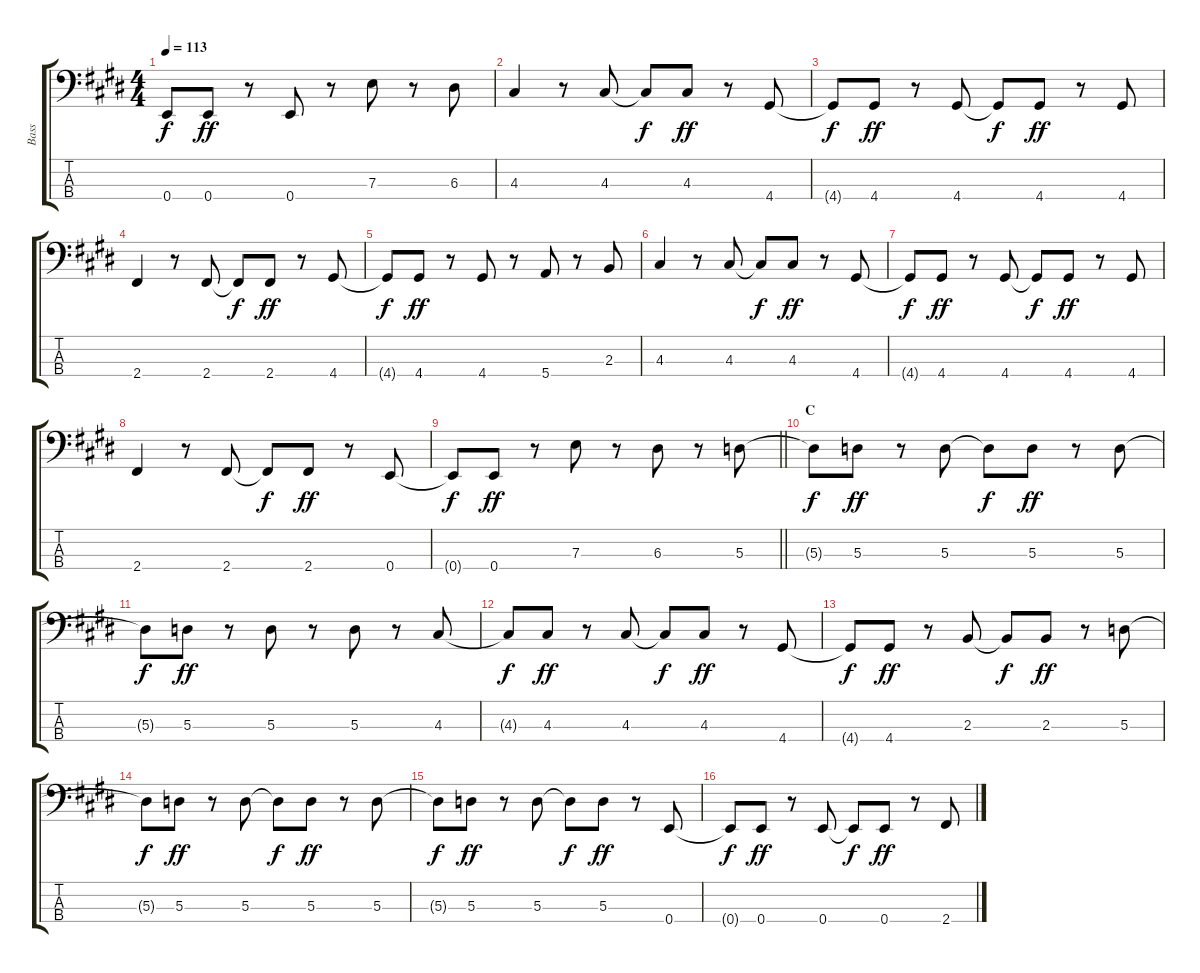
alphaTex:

\track ("Bass" "Bass") {instrument electricbassfinger}
\staff {score tabs}
\tuning (G2 D2 A1 E1) {hide}
\ts (4 4)
\tempo 113
\clef f4
\ks e
0.4{t}.8{dy f} 0.4.8{dy ff} r.8 0.4.8 r.8 7.3.8 r.8 6.3.8 |
4.3.4 r.8 4.3.8 4.3{t}.8{dy f} 4.3.8{dy ff} r.8 4.4.8 |
4.4{t}.8{dy f} 4.4.8{dy ff} r.8 4.4.8 4.4{t}.8{dy f} 4.4.8{dy ff} r.8 4.4.8 |
2.4.4 r.8 2.4.8 2.4{t}.8{dy f} 2.4.8{dy ff} r.8 4.4.8 |
4.4{t}.8{dy f} 4.4.8{dy ff} r.8 4.4.8 r.8 5.4.8 r.8 2.3.8 |
4.3.4 r.8 4.3.8 4.3{t}.8{dy f} 4.3.8{dy ff} r.8 4.4.8 |
4.4{t}.8{dy f} 4.4.8{dy ff} r.8 4.4.8 4.4{t}.8{dy f} 4.4.8{dy ff} r.8 4.4.8 |
2.4.4 r.8 2.4.8 2.4{t}.8{dy f} 2.4.8{dy ff} r.8 0.4.8 |
\barLineRight lightlight
0.4{t}.8{dy f} 0.4.8{dy ff} r.8 7.3.8 r.8 6.3.8 r.8 5.3.8 |
\section ("" "C")
5.3{t}.8{dy f} 5.3.8{dy ff} r.8 5.3.8 5.3{t}.8{dy f} 5.3.8{dy ff} r.8 5.3.8 |
5.3{t}.8{dy f} 5.3.8{dy ff} r.8 5.3.8 r.8 5.3.8 r.8 4.3.8 |
4.3{t}.8{dy f} 4.3.8{dy ff} r.8 4.3.8 4.3{t}.8{dy f} 4.3.8{dy ff} r.8 4.4.8 |
4.4{t}.8{dy f} 4.4.8{dy ff} r.8 2.3.8 2.3{t}.8{dy f} 2.3.8{dy ff} r.8 5.3.8 |
5.3{t}.8{dy f} 5.3.8{dy ff} r.8 5.3.8 5.3{t}.8{dy f} 5.3.8{dy ff} r.8 5.3.8 |
5.3{t}.8{dy f} 5.3.8{dy ff} r.8 5.3.8 5.3{t}.8{dy f} 5.3.8{dy ff} r.8 0.4.8 |
0.4{t}.8{dy f} 0.4.8{dy ff} r.8 0.4.8 0.4{t}.8{dy f} 0.4.8{dy ff} r.8 2.4.8
